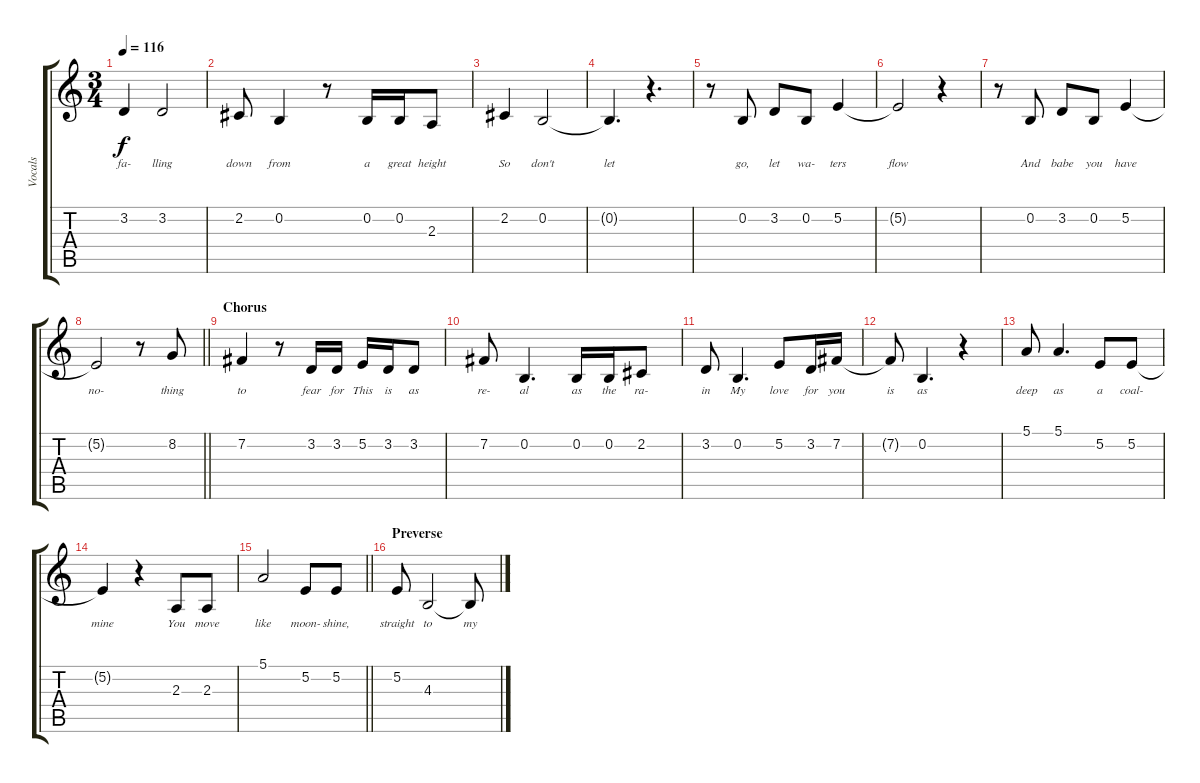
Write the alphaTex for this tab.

\track ("Vocals" "Vocals") {instrument trumpet}
\staff {score tabs}
\tuning (E4 B3 G3 D3 A2 E2) {hide}
\ts (3 4)
\tempo 116
\clef g2
\ks c
3.2.4{lyrics (0 "fa-") lyrics (1 "") lyrics (2 "") lyrics (3 "") lyrics (4 "") dy f} 3.2.2{lyrics (0 "lling") lyrics (1 "") lyrics (2 "") lyrics (3 "") lyrics (4 "")} |
2.2.8{lyrics (0 "down") lyrics (1 "") lyrics (2 "") lyrics (3 "") lyrics (4 "")} 0.2.4{lyrics (0 "from") lyrics (1 "") lyrics (2 "") lyrics (3 "") lyrics (4 "")} r.8 0.2.16{lyrics (0 "a") lyrics (1 "") lyrics (2 "") lyrics (3 "") lyrics (4 "")} 0.2.16{lyrics (0 "great") lyrics (1 "") lyrics (2 "") lyrics (3 "") lyrics (4 "")} 2.3.8{lyrics (0 "height") lyrics (1 "") lyrics (2 "") lyrics (3 "") lyrics (4 "")} |
2.2.4{lyrics (0 "So") lyrics (1 "") lyrics (2 "") lyrics (3 "") lyrics (4 "")} 0.2.2{lyrics (0 "don't") lyrics (1 "") lyrics (2 "") lyrics (3 "") lyrics (4 "")} |
0.2{t}.4{d lyrics (0 "let") lyrics (1 "") lyrics (2 "") lyrics (3 "") lyrics (4 "")} r.4{d} |
r.8 0.2.8{lyrics (0 "go,") lyrics (1 "") lyrics (2 "") lyrics (3 "") lyrics (4 "")} 3.2.8{lyrics (0 "let") lyrics (1 "") lyrics (2 "") lyrics (3 "") lyrics (4 "")} 0.2.8{lyrics (0 "wa-") lyrics (1 "") lyrics (2 "") lyrics (3 "") lyrics (4 "")} 5.2.4{lyrics (0 "ters") lyrics (1 "") lyrics (2 "") lyrics (3 "") lyrics (4 "")} |
5.2{t}.2{lyrics (0 "flow") lyrics (1 "") lyrics (2 "") lyrics (3 "") lyrics (4 "")} r.4 |
r.8 0.2.8{lyrics (0 "And") lyrics (1 "") lyrics (2 "") lyrics (3 "") lyrics (4 "")} 3.2.8{lyrics (0 "babe") lyrics (1 "") lyrics (2 "") lyrics (3 "") lyrics (4 "")} 0.2.8{lyrics (0 "you") lyrics (1 "") lyrics (2 "") lyrics (3 "") lyrics (4 "")} 5.2.4{lyrics (0 "have") lyrics (1 "") lyrics (2 "") lyrics (3 "") lyrics (4 "")} |
\barLineRight lightlight
5.2{t}.2{lyrics (0 "no-") lyrics (1 "") lyrics (2 "") lyrics (3 "") lyrics (4 "")} r.8 8.2.8{lyrics (0 "thing") lyrics (1 "") lyrics (2 "") lyrics (3 "") lyrics (4 "")} |
\section ("" "Chorus")
7.2.4{lyrics (0 "to") lyrics (1 "") lyrics (2 "") lyrics (3 "") lyrics (4 "")} r.8 3.2.16{lyrics (0 "fear") lyrics (1 "") lyrics (2 "") lyrics (3 "") lyrics (4 "")} 3.2.16{lyrics (0 "for") lyrics (1 "") lyrics (2 "") lyrics (3 "") lyrics (4 "")} 5.2.16{lyrics (0 "This") lyrics (1 "") lyrics (2 "") lyrics (3 "") lyrics (4 "")} 3.2.16{lyrics (0 "is") lyrics (1 "") lyrics (2 "") lyrics (3 "") lyrics (4 "")} 3.2.8{lyrics (0 "as") lyrics (1 "") lyrics (2 "") lyrics (3 "") lyrics (4 "")} |
7.2.8{lyrics (0 "re-") lyrics (1 "") lyrics (2 "") lyrics (3 "") lyrics (4 "")} 0.2.4{d lyrics (0 "al") lyrics (1 "") lyrics (2 "") lyrics (3 "") lyrics (4 "")} 0.2.16{lyrics (0 "as") lyrics (1 "") lyrics (2 "") lyrics (3 "") lyrics (4 "")} 0.2.16{lyrics (0 "the") lyrics (1 "") lyrics (2 "") lyrics (3 "") lyrics (4 "")} 2.2.8{lyrics (0 "ra-") lyrics (1 "") lyrics (2 "") lyrics (3 "") lyrics (4 "")} |
3.2.8{lyrics (0 "in") lyrics (1 "") lyrics (2 "") lyrics (3 "") lyrics (4 "")} 0.2.4{d lyrics (0 "My") lyrics (1 "") lyrics (2 "") lyrics (3 "") lyrics (4 "")} 5.2.8{lyrics (0 "love") lyrics (1 "") lyrics (2 "") lyrics (3 "") lyrics (4 "")} 3.2.16{lyrics (0 "for") lyrics (1 "") lyrics (2 "") lyrics (3 "") lyrics (4 "")} 7.2.16{lyrics (0 "you") lyrics (1 "") lyrics (2 "") lyrics (3 "") lyrics (4 "")} |
7.2{t}.8{lyrics (0 "is") lyrics (1 "") lyrics (2 "") lyrics (3 "") lyrics (4 "")} 0.2.4{d lyrics (0 "as") lyrics (1 "") lyrics (2 "") lyrics (3 "") lyrics (4 "")} r.4 |
5.1.8{lyrics (0 "deep") lyrics (1 "") lyrics (2 "") lyrics (3 "") lyrics (4 "")} 5.1.4{d lyrics (0 "as") lyrics (1 "") lyrics (2 "") lyrics (3 "") lyrics (4 "")} 5.2.8{lyrics (0 "a") lyrics (1 "") lyrics (2 "") lyrics (3 "") lyrics (4 "")} 5.2.8{lyrics (0 "coal-") lyrics (1 "") lyrics (2 "") lyrics (3 "") lyrics (4 "")} |
5.2{t}.4{lyrics (0 "mine") lyrics (1 "") lyrics (2 "") lyrics (3 "") lyrics (4 "")} r.4 2.3.8{lyrics (0 "You") lyrics (1 "") lyrics (2 "") lyrics (3 "") lyrics (4 "")} 2.3.8{lyrics (0 "move") lyrics (1 "") lyrics (2 "") lyrics (3 "") lyrics (4 "")} |
\barLineRight lightlight
5.1.2{lyrics (0 "like") lyrics (1 "") lyrics (2 "") lyrics (3 "") lyrics (4 "")} 5.2.8{lyrics (0 "moon-") lyrics (1 "") lyrics (2 "") lyrics (3 "") lyrics (4 "")} 5.2.8{lyrics (0 "shine,") lyrics (1 "") lyrics (2 "") lyrics (3 "") lyrics (4 "")} |
\section ("" "Preverse")
5.2.8{lyrics (0 "straight") lyrics (1 "") lyrics (2 "") lyrics (3 "") lyrics (4 "")} 4.3.2{lyrics (0 "to") lyrics (1 "") lyrics (2 "") lyrics (3 "") lyrics (4 "")} 4.3{t}.8{lyrics (0 "my") lyrics (1 "") lyrics (2 "") lyrics (3 "") lyrics (4 "")}
